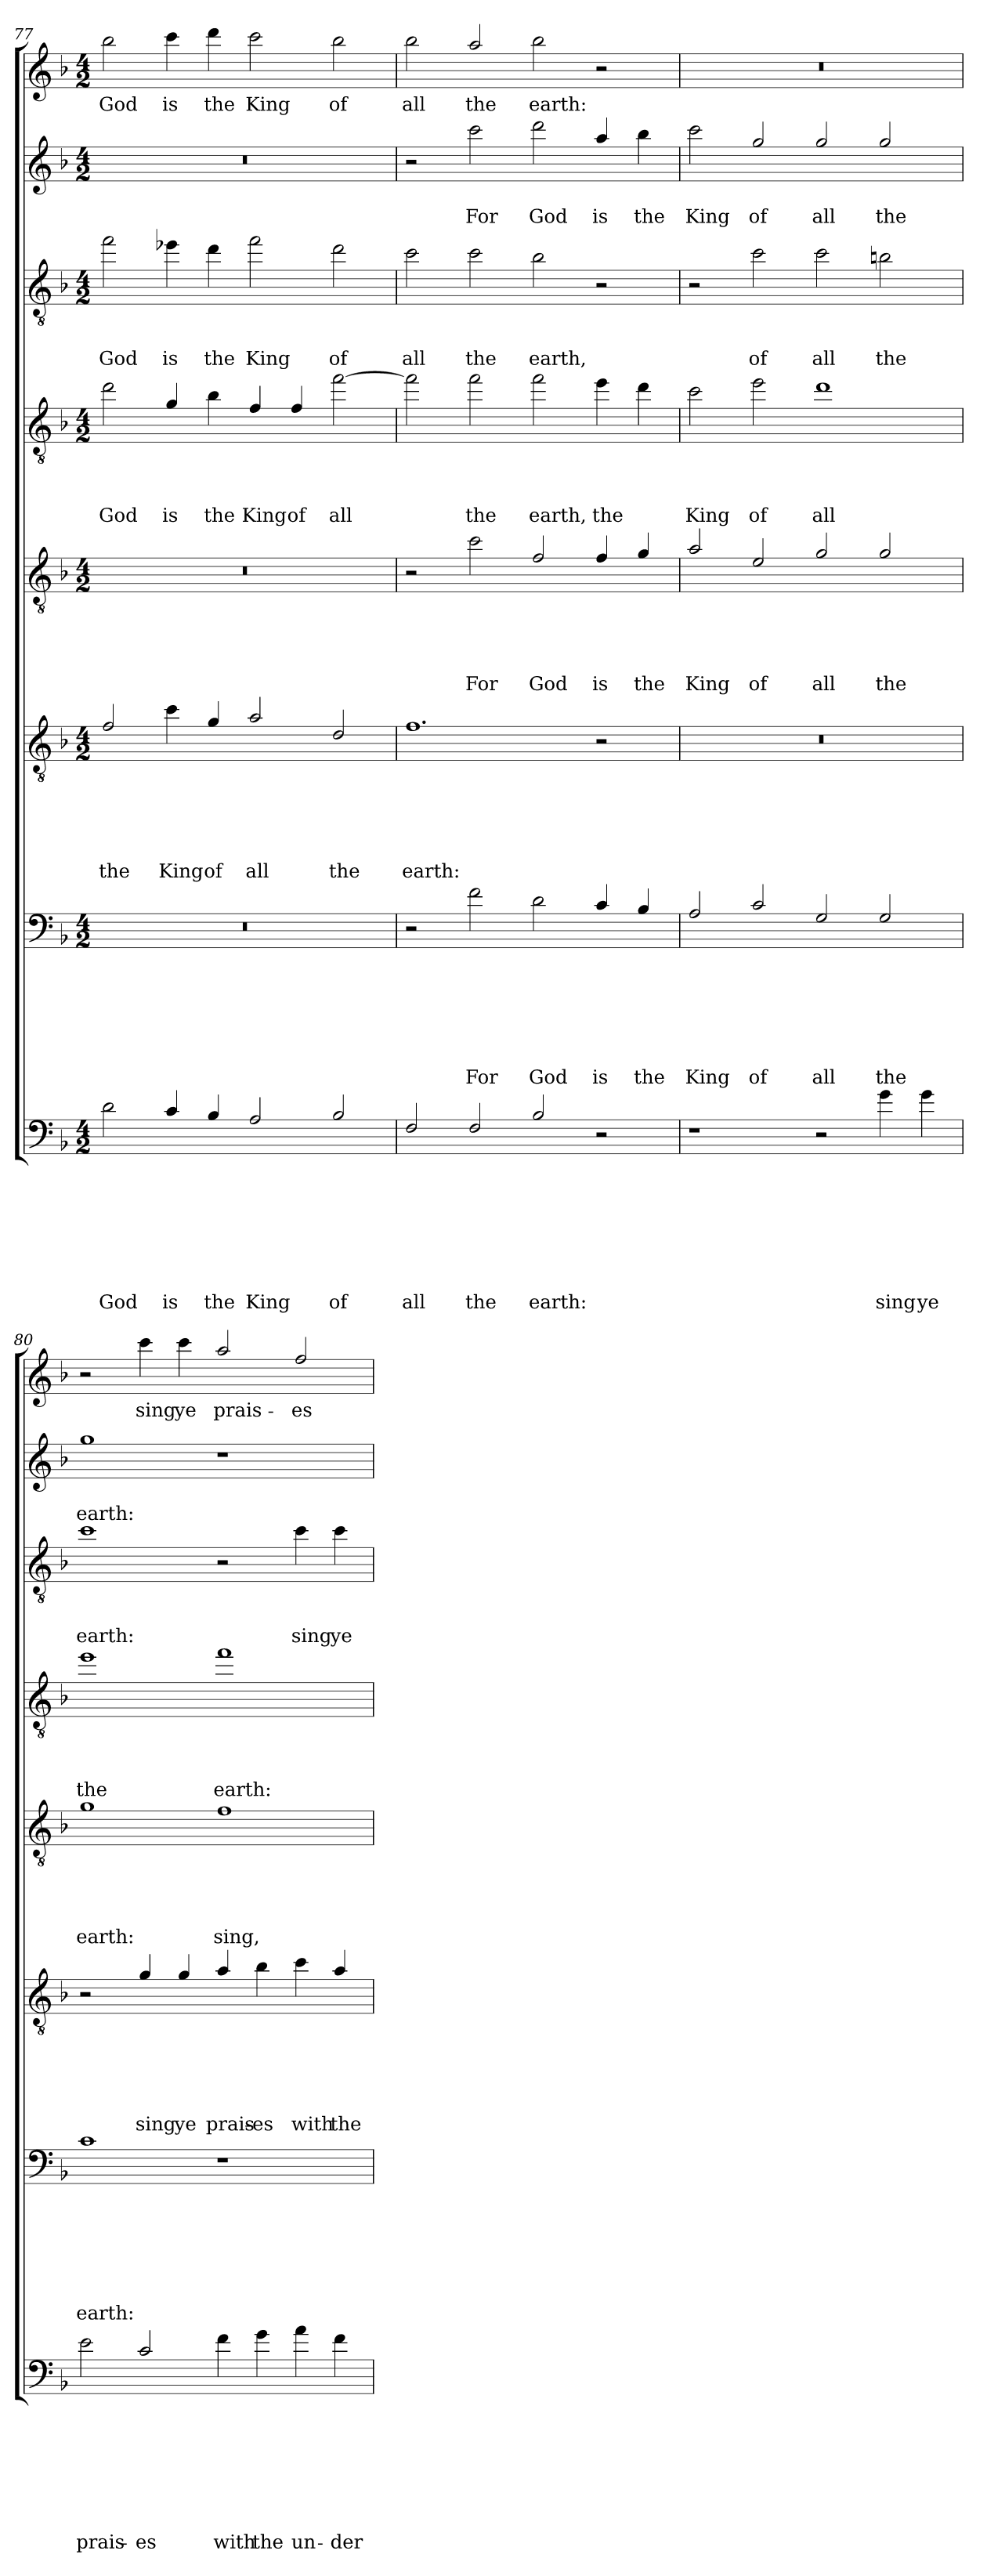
**kern	**text	**text	**text	**text	**text	**text	**text	**text	**kern	**text	**text	**text	**text	**text	**text	**text	**kern	**text	**text	**text	**text	**text	**text	**kern	**text	**text	**text	**text	**text	**kern	**text	**text	**text	**text	**kern	**text	**text	**text	**kern	**text	**text	**kern	**text
*part8	*part8	*part8	*part8	*part8	*part8	*part8	*part8	*part8	*part7	*part7	*part7	*part7	*part7	*part7	*part7	*part7	*part6	*part6	*part6	*part6	*part6	*part6	*part6	*part5	*part5	*part5	*part5	*part5	*part5	*part4	*part4	*part4	*part4	*part4	*part3	*part3	*part3	*part3	*part2	*part2	*part2	*part1	*part1
*staff8	*staff8	*staff8	*staff8	*staff8	*staff8	*staff8	*staff8	*staff8	*staff7	*staff7	*staff7	*staff7	*staff7	*staff7	*staff7	*staff7	*staff6	*staff6	*staff6	*staff6	*staff6	*staff6	*staff6	*staff5	*staff5	*staff5	*staff5	*staff5	*staff5	*staff4	*staff4	*staff4	*staff4	*staff4	*staff3	*staff3	*staff3	*staff3	*staff2	*staff2	*staff2	*staff1	*staff1
*clefF4	*	*	*	*	*	*	*	*	*clefF4	*	*	*	*	*	*	*	*clefGv2	*	*	*	*	*	*	*clefGv2	*	*	*	*	*	*clefGv2	*	*	*	*	*clefGv2	*	*	*	*clefG2	*	*	*clefG2	*
*ITrd8c14	*	*	*	*	*	*	*	*	*ITrd8c14	*	*	*	*	*	*	*	*ITrd8c14	*	*	*	*	*	*	*ITrd8c14	*	*	*	*	*	*ITrd8c14	*	*	*	*	*ITrd8c14	*	*	*	*ITrd8c14	*	*	*ITrd8c14	*
*k[b-]	*	*	*	*	*	*	*	*	*k[b-]	*	*	*	*	*	*	*	*k[b-]	*	*	*	*	*	*	*k[b-]	*	*	*	*	*	*k[b-]	*	*	*	*	*k[b-]	*	*	*	*k[b-]	*	*	*k[b-]	*
*F:	*	*	*	*	*	*	*	*	*F:	*	*	*	*	*	*	*	*F:	*	*	*	*	*	*	*F:	*	*	*	*	*	*F:	*	*	*	*	*F:	*	*	*	*F:	*	*	*F:	*
*M4/2	*	*	*	*	*	*	*	*	*M4/2	*	*	*	*	*	*	*	*M4/2	*	*	*	*	*	*	*M4/2	*	*	*	*	*	*M4/2	*	*	*	*	*M4/2	*	*	*	*M4/2	*	*	*M4/2	*
=77	=77	=77	=77	=77	=77	=77	=77	=77	=77	=77	=77	=77	=77	=77	=77	=77	=77	=77	=77	=77	=77	=77	=77	=77	=77	=77	=77	=77	=77	=77	=77	=77	=77	=77	=77	=77	=77	=77	=77	=77	=77	=77	=77
2D\	.	.	.	.	.	.	.	God	0r	.	.	.	.	.	.	.	2F/	.	.	.	.	.	the	0r	.	.	.	.	.	2d\	.	.	.	God	2f\	.	.	God	0r	.	.	2b-\	God
4C/	.	.	.	.	.	.	.	is	.	.	.	.	.	.	.	.	4c\	.	.	.	.	.	King	.	.	.	.	.	.	4G/	.	.	.	is	4e-X\	.	.	is	.	.	.	4cc\	is
4BB-/	.	.	.	.	.	.	.	the	.	.	.	.	.	.	.	.	4G/	.	.	.	.	.	of	.	.	.	.	.	.	4B-\	.	.	.	the	4d\	.	.	the	.	.	.	4dd\	the
2AA/	.	.	.	.	.	.	.	King	.	.	.	.	.	.	.	.	2A/	.	.	.	.	.	all	.	.	.	.	.	.	4F/	.	.	.	King	2f\	.	.	King	.	.	.	2cc\	King
.	.	.	.	.	.	.	.	.	.	.	.	.	.	.	.	.	.	.	.	.	.	.	.	.	.	.	.	.	.	4F/	.	.	.	of	.	.	.	.	.	.	.	.	.
2BB-/	.	.	.	.	.	.	.	of	.	.	.	.	.	.	.	.	2D/	.	.	.	.	.	the	.	.	.	.	.	.	[2f\	.	.	.	all	2d\	.	.	of	.	.	.	2b-\	of
!!LO:PB:g=z
=78	=78	=78	=78	=78	=78	=78	=78	=78	=78	=78	=78	=78	=78	=78	=78	=78	=78	=78	=78	=78	=78	=78	=78	=78	=78	=78	=78	=78	=78	=78	=78	=78	=78	=78	=78	=78	=78	=78	=78	=78	=78	=78	=78
2FF/	.	.	.	.	.	.	.	all	2r	.	.	.	.	.	.	.	1.F	.	.	.	.	.	earth:	2r	.	.	.	.	.	2f\]	.	.	.	.	2c\	.	.	all	2r	.	.	2b-\	all
2FF/	.	.	.	.	.	.	.	the	2F\	.	.	.	.	.	.	For	.	.	.	.	.	.	.	2c\	.	.	.	.	For	2f\	.	.	.	the	2c\	.	.	the	2cc\	.	For	2a/	the
2BB-/	.	.	.	.	.	.	.	earth:	2D\	.	.	.	.	.	.	God	.	.	.	.	.	.	.	2F/	.	.	.	.	God	2f\	.	.	.	earth,	2B-\	.	.	earth,	2dd\	.	God	2b-\	earth:
2r	.	.	.	.	.	.	.	.	4C/	.	.	.	.	.	.	is	2r	.	.	.	.	.	.	4F/	.	.	.	.	is	4e\	.	.	.	the	2r	.	.	.	4a/	.	is	2r	.
.	.	.	.	.	.	.	.	.	4BB-/	.	.	.	.	.	.	the	.	.	.	.	.	.	.	4G/	.	.	.	.	the	4d\	.	.	.	.	.	.	.	.	4b-\	.	the	.	.
=79	=79	=79	=79	=79	=79	=79	=79	=79	=79	=79	=79	=79	=79	=79	=79	=79	=79	=79	=79	=79	=79	=79	=79	=79	=79	=79	=79	=79	=79	=79	=79	=79	=79	=79	=79	=79	=79	=79	=79	=79	=79	=79	=79
1r	.	.	.	.	.	.	.	.	2AA/	.	.	.	.	.	.	King	0r	.	.	.	.	.	.	2A/	.	.	.	.	King	2c\	.	.	.	King	2r	.	.	.	2cc\	.	King	0r	.
.	.	.	.	.	.	.	.	.	2C/	.	.	.	.	.	.	of	.	.	.	.	.	.	.	2E/	.	.	.	.	of	2e\	.	.	.	of	2c\	.	.	of	2g/	.	of	.	.
2r	.	.	.	.	.	.	.	.	2GG/	.	.	.	.	.	.	all	.	.	.	.	.	.	.	2G/	.	.	.	.	all	1d	.	.	.	all	2c\	.	.	all	2g/	.	all	.	.
4G\	.	.	.	.	.	.	.	sing	2GG/	.	.	.	.	.	.	the	.	.	.	.	.	.	.	2G/	.	.	.	.	the	.	.	.	.	.	2Bn\	.	.	the	2g/	.	the	.	.
4G\	.	.	.	.	.	.	.	ye	.	.	.	.	.	.	.	.	.	.	.	.	.	.	.	.	.	.	.	.	.	.	.	.	.	.	.	.	.	.	.	.	.	.	.
=80	=80	=80	=80	=80	=80	=80	=80	=80	=80	=80	=80	=80	=80	=80	=80	=80	=80	=80	=80	=80	=80	=80	=80	=80	=80	=80	=80	=80	=80	=80	=80	=80	=80	=80	=80	=80	=80	=80	=80	=80	=80	=80	=80
2E\	.	.	.	.	.	.	.	prais-	1C	.	.	.	.	.	.	earth:	2r	.	.	.	.	.	.	1G	.	.	.	.	earth:	1e	.	.	.	the	1c	.	.	earth:	1g	.	earth:	2r	.
2C/	.	.	.	.	.	.	.	-es	.	.	.	.	.	.	.	.	4G/	.	.	.	.	.	sing	.	.	.	.	.	.	.	.	.	.	.	.	.	.	.	.	.	.	4cc\	sing
.	.	.	.	.	.	.	.	.	.	.	.	.	.	.	.	.	4G/	.	.	.	.	.	ye	.	.	.	.	.	.	.	.	.	.	.	.	.	.	.	.	.	.	4cc\	ye
4F\	.	.	.	.	.	.	.	with	1r	.	.	.	.	.	.	.	4A/	.	.	.	.	.	prais-	1F	.	.	.	.	sing,	1f	.	.	.	earth:	2r	.	.	.	1r	.	.	2a/	prais-
4G\	.	.	.	.	.	.	.	the	.	.	.	.	.	.	.	.	4B-\	.	.	.	.	.	-es	.	.	.	.	.	.	.	.	.	.	.	.	.	.	.	.	.	.	.	.
4A\	.	.	.	.	.	.	.	un-	.	.	.	.	.	.	.	.	4c\	.	.	.	.	.	with	.	.	.	.	.	.	.	.	.	.	.	4c\	.	.	sing	.	.	.	2f/	-es
4F\	.	.	.	.	.	.	.	-der-	.	.	.	.	.	.	.	.	4A/	.	.	.	.	.	the	.	.	.	.	.	.	.	.	.	.	.	4c\	.	.	ye	.	.	.	.	.
=	=	=	=	=	=	=	=	=	=	=	=	=	=	=	=	=	=	=	=	=	=	=	=	=	=	=	=	=	=	=	=	=	=	=	=	=	=	=	=	=	=	=	=
*-	*-	*-	*-	*-	*-	*-	*-	*-	*-	*-	*-	*-	*-	*-	*-	*-	*-	*-	*-	*-	*-	*-	*-	*-	*-	*-	*-	*-	*-	*-	*-	*-	*-	*-	*-	*-	*-	*-	*-	*-	*-	*-	*-
